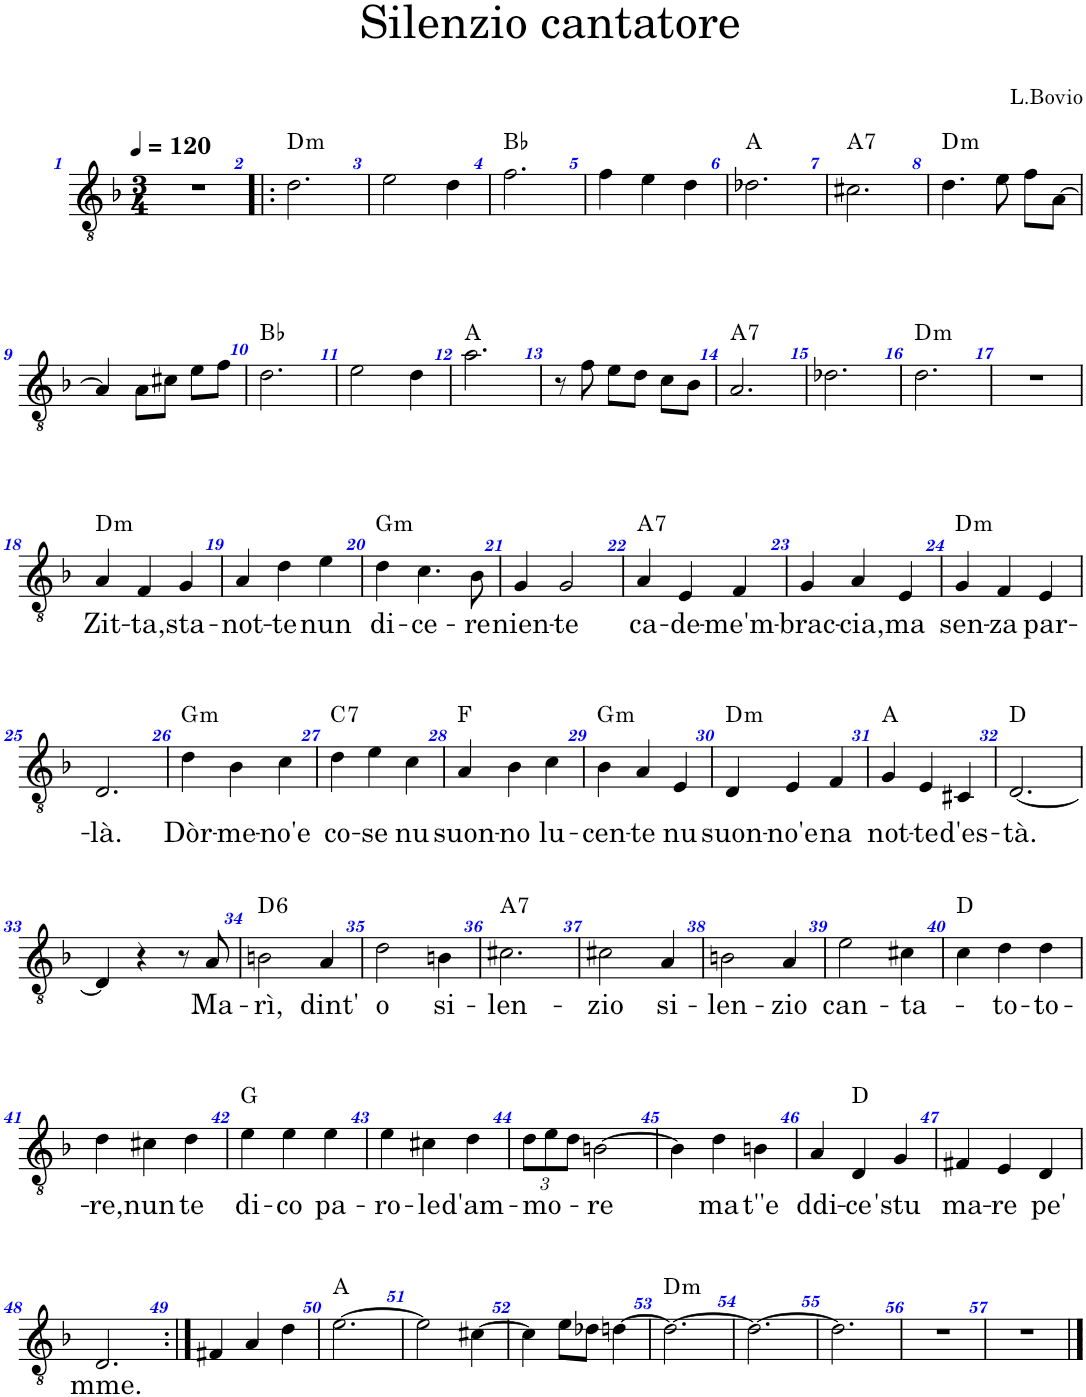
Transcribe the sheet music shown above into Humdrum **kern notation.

**kern	**text	**harte
*part1	*part1	*part1
*staff1	*staff1	*
*I"Chitarra elettrica	*	*
*clefGv2	*	*
*k[b-]	*	*
*M3/4	*	*
*MM120	*	*
=1	=1	=1
2.r	.	.
=2!|:	=2!|:	=2!|:
!	!	!LO:H:kt=m
2.d\	.	D:min
=3	=3	=3
2e\	.	.
4d\	.	.
=4	=4	=4
2.f\	.	Bb:maj
=5	=5	=5
4f\	.	.
4e\	.	.
4d\	.	.
=6	=6	=6
2.d-X\	.	A:maj
=7	=7	=7
!	!	!LO:H:kt=7
2.c#X\	.	A:7
=8	=8	=8
!	!	!LO:H:kt=m
4.d\	.	D:min
8e\	.	.
8f\L	.	.
[8A\J	.	.
!!LO:LB:g=z
=9	=9	=9
4A/]	.	.
8A\L	.	.
8c#X\J	.	.
8e\L	.	.
8f\J	.	.
=10	=10	=10
2.d\	.	Bb:maj
=11	=11	=11
2e\	.	.
4d\	.	.
=12	=12	=12
2.a\	.	A:maj
=13	=13	=13
8r	.	.
8f\	.	.
8e\L	.	.
8d\J	.	.
8c\L	.	.
8B-\J	.	.
=14	=14	=14
!	!	!LO:H:kt=7
2.A/	.	A:7
=15	=15	=15
2.d-X\	.	.
=16	=16	=16
!	!	!LO:H:kt=m
2.d\	.	D:min
=17	=17	=17
2.r	.	.
!!LO:LB:g=z
=18	=18	=18
!	!LO:LY:b	!LO:H:kt=m
4A/	Zit-	D:min
!	!LO:LY:b	!
4F/	-ta,	.
!	!LO:LY:b	!
4G/	sta-	.
=19	=19	=19
!	!LO:LY:b	!
4A/	-not-	.
!	!LO:LY:b	!
4d\	-te	.
!	!LO:LY:b	!
4e\	nun	.
=20	=20	=20
!	!LO:LY:b	!LO:H:kt=m
4d\	di-	G:min
!	!LO:LY:b	!
4.c\	-ce-	.
!	!LO:LY:b	!
8B-\	-re	.
=21	=21	=21
!	!LO:LY:b	!
4G/	nien-	.
!	!LO:LY:b	!
2G/	te	.
=22	=22	=22
!	!LO:LY:b	!LO:H:kt=7
4A/	ca-	A:7
!	!LO:LY:b	!
4E/	-de-	.
!	!LO:LY:b	!
4F/	-me'm-	.
=23	=23	=23
!	!LO:LY:b	!
4G/	-brac-	.
!	!LO:LY:b	!
4A/	-cia,	.
!	!LO:LY:b	!
4E/	ma	.
=24	=24	=24
!	!LO:LY:b	!LO:H:kt=m
4G/	sen-	D:min
!	!LO:LY:b	!
4F/	-za	.
!	!LO:LY:b	!
4E/	par-	.
!!LO:LB:g=z
=25	=25	=25
!	!LO:LY:b	!
2.D/	-là.	.
=26	=26	=26
!	!LO:LY:b	!LO:H:kt=m
4d\	Dòr-	G:min
!	!LO:LY:b	!
4B-\	-me-	.
!	!LO:LY:b	!
4c\	no'e	.
=27	=27	=27
!	!LO:LY:b	!LO:H:kt=7
4d\	-co-	C:7
!	!LO:LY:b	!
4e\	-se	.
!	!LO:LY:b	!
4c\	nu	.
=28	=28	=28
!	!LO:LY:b	!
4A/	suon-	F:maj
!	!LO:LY:b	!
4B-\	-no	.
!	!LO:LY:b	!
4c\	lu-	.
=29	=29	=29
!	!LO:LY:b	!LO:H:kt=m
4B-\	-cen-	G:min
!	!LO:LY:b	!
4A/	-te	.
!	!LO:LY:b	!
4E/	nu	.
=30	=30	=30
!	!LO:LY:b	!LO:H:kt=m
4D/	suon-	D:min
!	!LO:LY:b	!
4E/	-no'e	.
!	!LO:LY:b	!
4F/	na	.
=31	=31	=31
!	!LO:LY:b	!
4G/	not-	A:maj
!	!LO:LY:b	!
4E/	te	.
!	!LO:LY:b	!
4C#X/	d'es-	.
=32	=32	=32
!	!LO:LY:b	!
[2.D/	-tà.	D:maj
!!LO:LB:g=z
=33	=33	=33
4D/]	.	.
4r	.	.
8r	.	.
!	!LO:LY:b	!
8A/	Ma-	.
=34	=34	=34
!	!LO:LY:b	!LO:H:kt=6
2Bn\	-rì,	D:maj6
!	!LO:LY:b	!
4A/	dint'	.
=35	=35	=35
!	!LO:LY:b	!
2d\	o	.
!	!LO:LY:b	!
4Bn\	si-	.
=36	=36	=36
!	!LO:LY:b	!LO:H:kt=7
2.c#X\	-len-	A:7
=37	=37	=37
!	!LO:LY:b	!
2c#X\	zio	.
!	!LO:LY:b	!
4A/	si-	.
=38	=38	=38
!	!LO:LY:b	!
2Bn\	-len-	.
!	!LO:LY:b	!
4A/	-zio	.
=39	=39	=39
!	!LO:LY:b	!
2e\	can-	.
!	!LO:LY:b	!
4c#X\	-ta-	.
=40	=40	=40
4c\	.	D:maj
!	!LO:LY:b	!
4d\	-to-	.
!	!LO:LY:b	!
4d\	-to-	.
!!LO:LB:g=z
=41	=41	=41
!	!LO:LY:b	!
4d\	-re,	.
!	!LO:LY:b	!
4c#X\	nun	.
!	!LO:LY:b	!
4d\	te	.
=42	=42	=42
!	!LO:LY:b	!
4e\	di-	G:maj
!	!LO:LY:b	!
4e\	-co	.
!	!LO:LY:b	!
4e\	pa-	.
=43	=43	=43
!	!LO:LY:b	!
4e\	ro-	.
!	!LO:LY:b	!
4c#X\	-le	.
!	!LO:LY:b	!
4d\	d'am-	.
=44	=44	=44
*Xbrackettup	*	*
!	!LO:LY:b	!
12d\L	mo-	.
12e\	.	.
12d\J	.	.
!	!LO:LY:b	!
[2Bn\	-re	.
=45	=45	=45
4B\]	.	.
!	!LO:LY:b	!
4d\	ma	.
!	!LO:LY:b	!
4Bn\	t''e	.
=46	=46	=46
!	!LO:LY:b	!
4A/	ddi-	.
!	!LO:LY:b	!
4D/	-ce	D:maj
!	!LO:LY:b	!
4G/	'stu	.
=47	=47	=47
!	!LO:LY:b	!
4F#X/	ma-	.
!	!LO:LY:b	!
4E/	-re	.
!	!LO:LY:b	!
4D/	pe'	.
!!LO:LB:g=z
=48	=48	=48
!	!LO:LY:b	!
2.D/	mme.	.
=49:|!	=49:|!	=49:|!
4F#X/	.	.
4A/	.	.
4d\	.	.
=50	=50	=50
[2.e\	.	A:maj
=51	=51	=51
2e\]	.	.
[4c#X\	.	.
=52	=52	=52
4c#\]	.	.
8e\L	.	.
8d-X\J	.	.
[4dn\	.	.
=53	=53	=53
!	!	!LO:H:kt=m
2.d\_	.	D:min
=54	=54	=54
2.d\_	.	.
=55	=55	=55
2.d\]	.	.
=56	=56	=56
2.r	.	.
=57	=57	=57
2.r	.	.
==	==	==
*-	*-	*-
